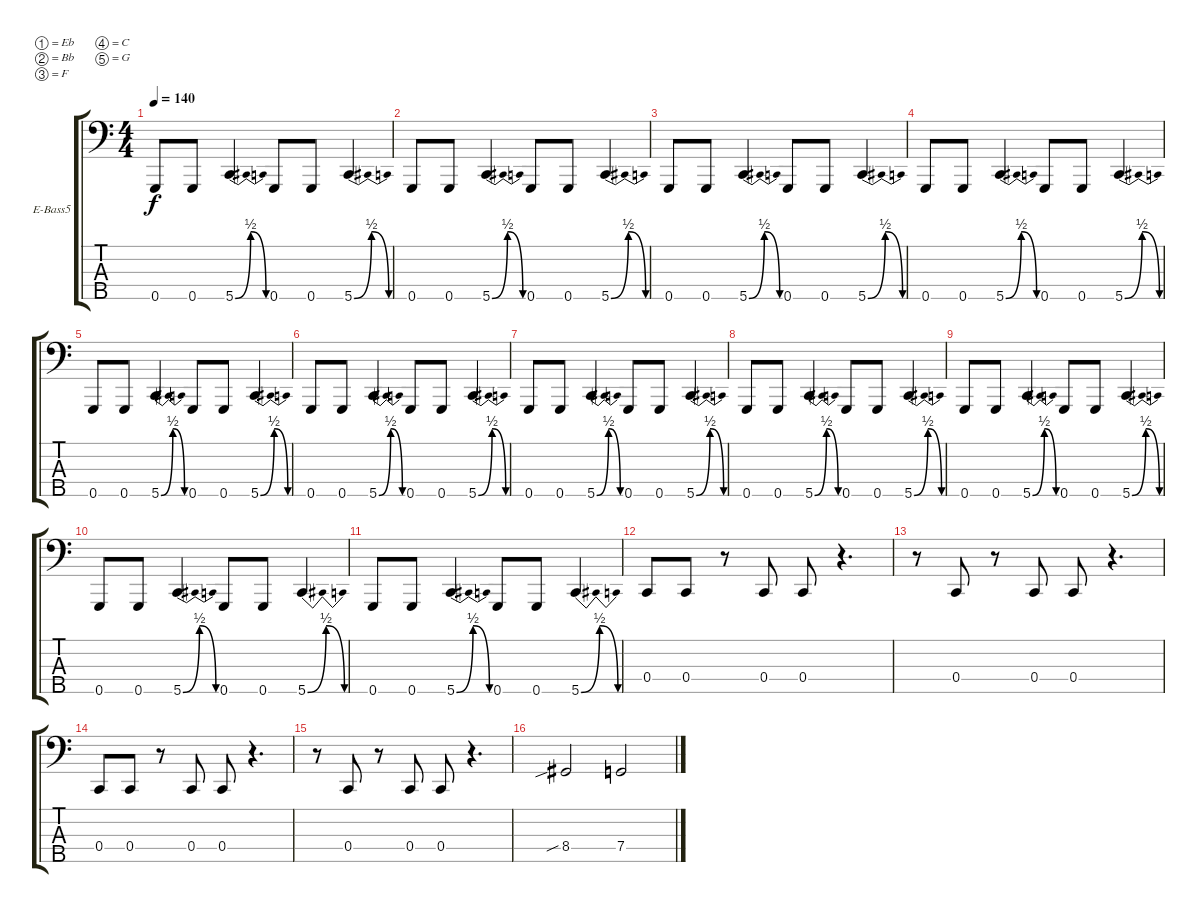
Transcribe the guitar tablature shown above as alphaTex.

\bracketExtendMode groupsimilarinstruments
\firstSystemTrackNameOrientation horizontal
\otherSystemsTrackNameOrientation horizontal
\track ("Бас" "E-Bass5") {instrument electricbassfinger}
\staff {score tabs}
\tuning (Eb2 Bb1 F1 C1 G0)
\ts (4 4)
\tempo 140
\clef f4
\ks c
0.5.8{dy f} 0.5.8 5.5{be (bendrelease 0 0 30 2 30 2 60 0)}.4 0.5.8 0.5.8 5.5{be (bendrelease 0 0 30 2 30 2 60 0)}.4 |
0.5.8 0.5.8 5.5{be (bendrelease 0 0 30 2 30 2 60 0)}.4 0.5.8 0.5.8 5.5{be (bendrelease 0 0 30 2 30 2 60 0)}.4 |
0.5.8 0.5.8 5.5{be (bendrelease 0 0 30 2 30 2 60 0)}.4 0.5.8 0.5.8 5.5{be (bendrelease 0 0 30 2 30 2 60 0)}.4 |
0.5.8 0.5.8 5.5{be (bendrelease 0 0 30 2 30 2 60 0)}.4 0.5.8 0.5.8 5.5{be (bendrelease 0 0 30 2 30 2 60 0)}.4 |
0.5.8 0.5.8 5.5{be (bendrelease 0 0 30 2 30 2 60 0)}.4 0.5.8 0.5.8 5.5{be (bendrelease 0 0 30 2 30 2 60 0)}.4 |
0.5.8 0.5.8 5.5{be (bendrelease 0 0 30 2 30 2 60 0)}.4 0.5.8 0.5.8 5.5{be (bendrelease 0 0 30 2 30 2 60 0)}.4 |
0.5.8 0.5.8 5.5{be (bendrelease 0 0 30 2 30 2 60 0)}.4 0.5.8 0.5.8 5.5{be (bendrelease 0 0 30 2 30 2 60 0)}.4 |
0.5.8 0.5.8 5.5{be (bendrelease 0 0 30 2 30 2 60 0)}.4 0.5.8 0.5.8 5.5{be (bendrelease 0 0 30 2 30 2 60 0)}.4 |
0.5.8 0.5.8 5.5{be (bendrelease 0 0 30 2 30 2 60 0)}.4 0.5.8 0.5.8 5.5{be (bendrelease 0 0 30 2 30 2 60 0)}.4 |
0.5.8 0.5.8 5.5{be (bendrelease 0 0 30 2 30 2 60 0)}.4 0.5.8 0.5.8 5.5{be (bendrelease 0 0 30 2 30 2 60 0)}.4 |
0.5.8 0.5.8 5.5{be (bendrelease 0 0 30 2 30 2 60 0)}.4 0.5.8 0.5.8 5.5{be (bendrelease 0 0 30 2 30 2 60 0)}.4 |
0.4.8 0.4.8 r.8 0.4.8 0.4.8 r.4{d} |
r.8 0.4.8 r.8 0.4.8 0.4.8 r.4{d} |
0.4.8 0.4.8 r.8 0.4.8 0.4.8 r.4{d} |
r.8 0.4.8 r.8 0.4.8 0.4.8 r.4{d} |
8.4{sib}.2 7.4.2
